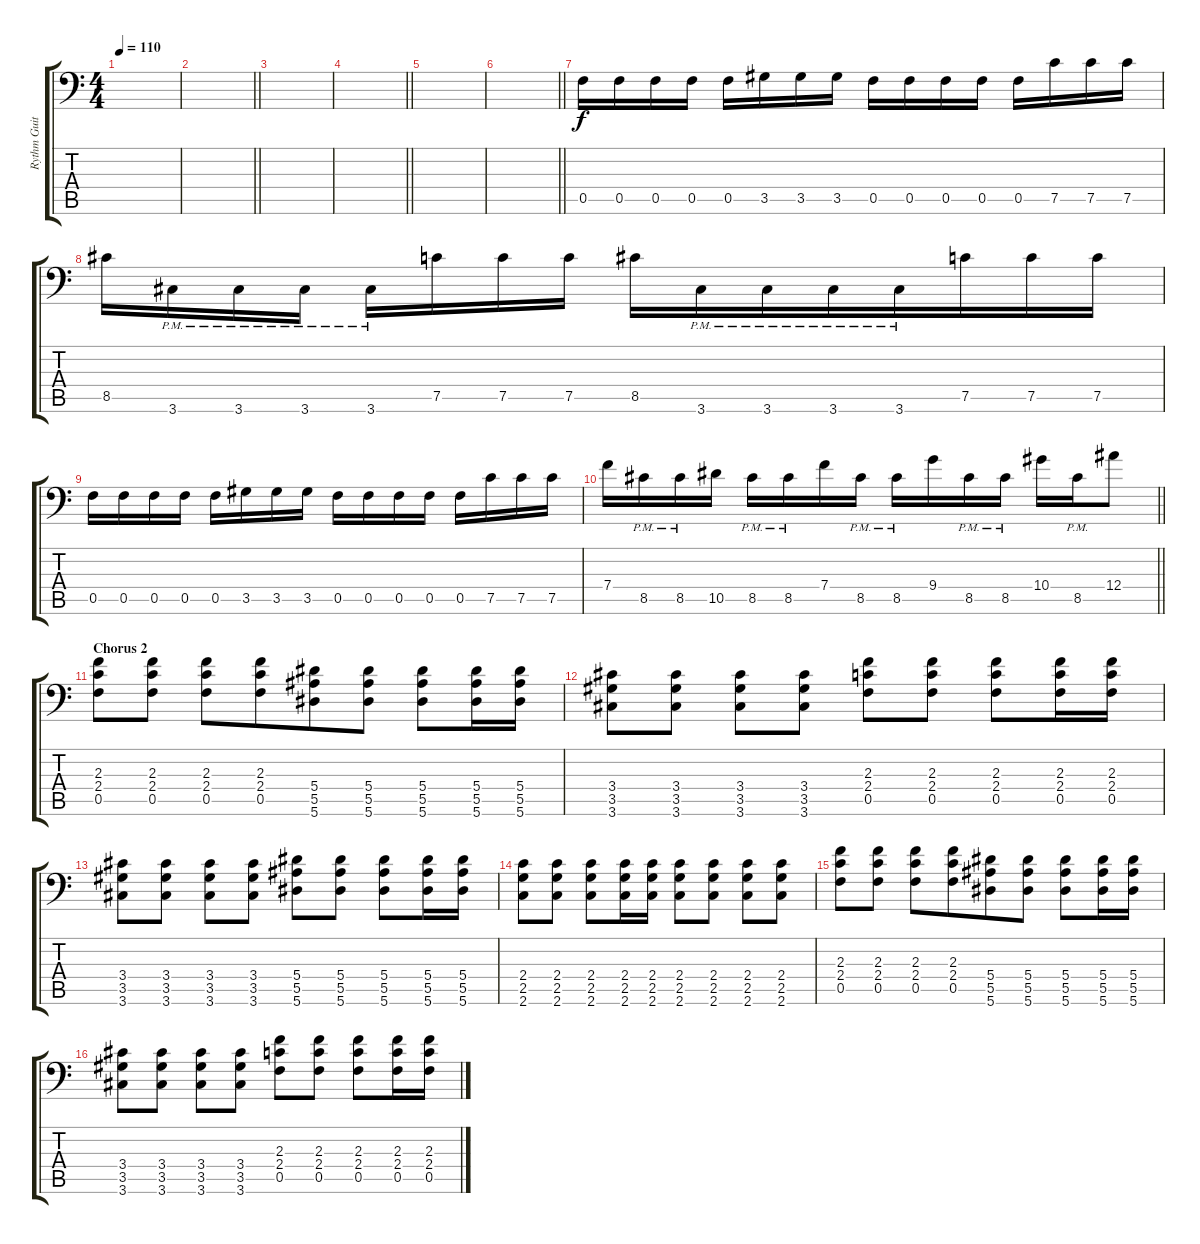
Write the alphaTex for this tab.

\track ("Rythm Guitar 2" "Rythm Guit") {instrument distortionguitar}
\staff {score tabs}
\tuning (C4 G3 Eb3 Bb2 F2 Bb1) {hide}
\ts (4 4)
\tempo 110
\clef f4
\ks c
|
\barLineRight lightlight
|
|
\barLineRight lightlight
|
|
\barLineRight lightlight
|
0.5.16{beam merge} 0.5.16{beam merge} 0.5.16 0.5.16 0.5.16 3.5.16{beam merge} 3.5.16 3.5.16 0.5.16 0.5.16 0.5.16 0.5.16 0.5.16 7.5.16 7.5.16 7.5.16 |
8.5.16{beam merge} 3.6{pm}.16 3.6{pm}.16 3.6{pm}.16 3.6{pm}.16 7.5.16 7.5.16 7.5.16 8.5.16 3.6{pm}.16 3.6{pm}.16{beam merge} 3.6{pm}.16{beam merge} 3.6{pm}.16 7.5.16 7.5.16 7.5.16 |
0.5.16{beam merge} 0.5.16{beam merge} 0.5.16 0.5.16 0.5.16 3.5.16{beam merge} 3.5.16 3.5.16 0.5.16 0.5.16 0.5.16 0.5.16 0.5.16 7.5.16 7.5.16 7.5.16 |
\barLineRight lightlight
7.4.16 8.5{pm}.16 8.5{pm}.16 10.5.16 8.5{pm}.16{beam merge} 8.5{pm}.16 7.4.16 8.5{pm}.16 8.5{pm}.16{beam merge} 9.4.16{beam merge} 8.5{pm}.16{beam merge} 8.5{pm}.16 10.4.16 8.5{pm}.16 12.4.8 |
\section ("" "Chorus 2")
(2.3 2.4 0.5).8 (2.3 2.4 0.5).8 (2.3 2.4 0.5).8 (2.3 2.4 0.5).8{beam merge} (5.4 5.5 5.6).8{beam merge} (5.4 5.5 5.6).8 (5.4 5.5 5.6).8{beam merge} (5.4 5.5 5.6).16{beam merge} (5.4 5.5 5.6).16 |
(3.4 3.5 3.6).8 (3.4 3.5 3.6).8 (3.4 3.5 3.6).8 (3.4 3.5 3.6).8 (2.3 2.4 0.5).8{beam merge} (2.3 2.4 0.5).8 (2.3 2.4 0.5).8 (2.3 2.4 0.5).16{beam merge} (2.3 2.4 0.5).16 |
(3.4 3.5 3.6).8 (3.4 3.5 3.6).8 (3.4 3.5 3.6).8 (3.4 3.5 3.6).8 (5.4 5.5 5.6).8 (5.4 5.5 5.6).8 (5.4 5.5 5.6).8{beam merge} (5.4 5.5 5.6).16{beam merge} (5.4 5.5 5.6).16 |
(2.4 2.5 2.6).8 (2.4 2.5 2.6).8 (2.4 2.5 2.6).8{beam merge} (2.4 2.5 2.6).16 (2.4 2.5 2.6).16 (2.4 2.5 2.6).8 (2.4 2.5 2.6).8 (2.4 2.5 2.6).8{beam merge} (2.4 2.5 2.6).8 |
(2.3 2.4 0.5).8 (2.3 2.4 0.5).8 (2.3 2.4 0.5).8 (2.3 2.4 0.5).8{beam merge} (5.4 5.5 5.6).8{beam merge} (5.4 5.5 5.6).8 (5.4 5.5 5.6).8{beam merge} (5.4 5.5 5.6).16{beam merge} (5.4 5.5 5.6).16 |
(3.4 3.5 3.6).8 (3.4 3.5 3.6).8 (3.4 3.5 3.6).8 (3.4 3.5 3.6).8 (2.3 2.4 0.5).8{beam merge} (2.3 2.4 0.5).8 (2.3 2.4 0.5).8 (2.3 2.4 0.5).16{beam merge} (2.3 2.4 0.5).16
